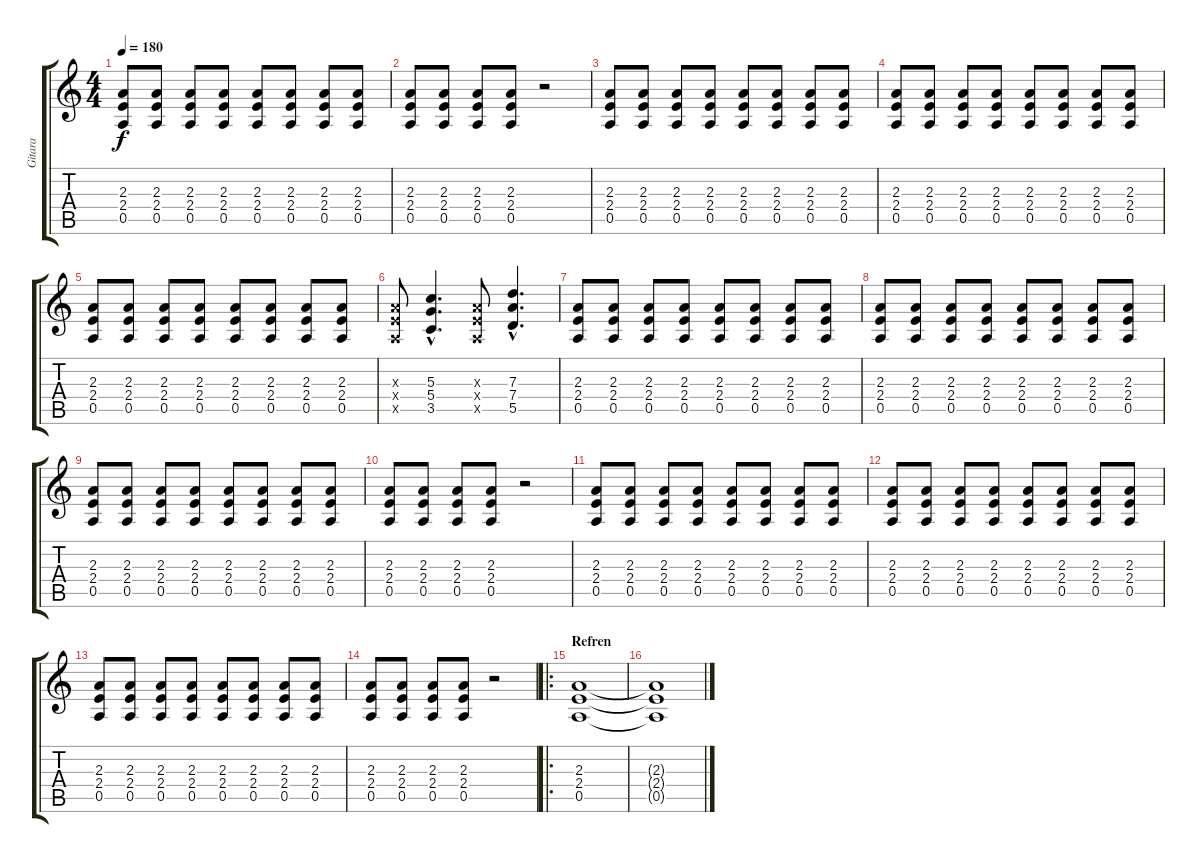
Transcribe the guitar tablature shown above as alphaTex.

\track ("Gitara" "Gitara") {instrument distortionguitar}
\staff {score tabs}
\tuning (E4 B3 G3 D3 A2 E2) {hide}
\ts (4 4)
\tempo 180
\clef g2
\ks c
(2.3 2.4 0.5).8{dy f} (2.3 2.4 0.5).8 (2.3 2.4 0.5).8 (2.3 2.4 0.5).8 (2.3 2.4 0.5).8 (2.3 2.4 0.5).8 (2.3 2.4 0.5).8 (2.3 2.4 0.5).8 |
(2.3 2.4 0.5).8 (2.3 2.4 0.5).8 (2.3 2.4 0.5).8 (2.3 2.4 0.5).8 r.2 |
(2.3 2.4 0.5).8{volume 14} (2.3 2.4 0.5).8 (2.3 2.4 0.5).8 (2.3 2.4 0.5).8 (2.3 2.4 0.5).8 (2.3 2.4 0.5).8 (2.3 2.4 0.5).8 (2.3 2.4 0.5).8 |
(2.3 2.4 0.5).8 (2.3 2.4 0.5).8 (2.3 2.4 0.5).8 (2.3 2.4 0.5).8 (2.3 2.4 0.5).8 (2.3 2.4 0.5).8 (2.3 2.4 0.5).8 (2.3 2.4 0.5).8 |
(2.3 2.4 0.5).8 (2.3 2.4 0.5).8 (2.3 2.4 0.5).8 (2.3 2.4 0.5).8 (2.3 2.4 0.5).8 (2.3 2.4 0.5).8 (2.3 2.4 0.5).8 (2.3 2.4 0.5).8 |
(2.3{x} 2.4{x} 0.5{x}).8 (5.3{hac} 5.4{hac} 3.5{hac}).4{d} (2.3{x} 2.4{x} 0.5{x}).8 (7.3{hac} 7.4{hac} 5.5{hac}).4{d} |
(2.3 2.4 0.5).8{volume 14} (2.3 2.4 0.5).8 (2.3 2.4 0.5).8 (2.3 2.4 0.5).8 (2.3 2.4 0.5).8 (2.3 2.4 0.5).8 (2.3 2.4 0.5).8 (2.3 2.4 0.5).8 |
(2.3 2.4 0.5).8 (2.3 2.4 0.5).8 (2.3 2.4 0.5).8 (2.3 2.4 0.5).8 (2.3 2.4 0.5).8 (2.3 2.4 0.5).8 (2.3 2.4 0.5).8 (2.3 2.4 0.5).8 |
(2.3 2.4 0.5).8 (2.3 2.4 0.5).8 (2.3 2.4 0.5).8 (2.3 2.4 0.5).8 (2.3 2.4 0.5).8 (2.3 2.4 0.5).8 (2.3 2.4 0.5).8 (2.3 2.4 0.5).8 |
(2.3 2.4 0.5).8 (2.3 2.4 0.5).8 (2.3 2.4 0.5).8 (2.3 2.4 0.5).8 r.2 |
(2.3 2.4 0.5).8{volume 14} (2.3 2.4 0.5).8 (2.3 2.4 0.5).8 (2.3 2.4 0.5).8 (2.3 2.4 0.5).8 (2.3 2.4 0.5).8 (2.3 2.4 0.5).8 (2.3 2.4 0.5).8 |
(2.3 2.4 0.5).8 (2.3 2.4 0.5).8 (2.3 2.4 0.5).8 (2.3 2.4 0.5).8 (2.3 2.4 0.5).8 (2.3 2.4 0.5).8 (2.3 2.4 0.5).8 (2.3 2.4 0.5).8 |
(2.3 2.4 0.5).8 (2.3 2.4 0.5).8 (2.3 2.4 0.5).8 (2.3 2.4 0.5).8 (2.3 2.4 0.5).8 (2.3 2.4 0.5).8 (2.3 2.4 0.5).8 (2.3 2.4 0.5).8 |
(2.3 2.4 0.5).8 (2.3 2.4 0.5).8 (2.3 2.4 0.5).8 (2.3 2.4 0.5).8 r.2 |
\ro
\section ("" "Refren")
(2.3 2.4 0.5).1 |
(2.3{t} 2.4{t} 0.5{t}).1
